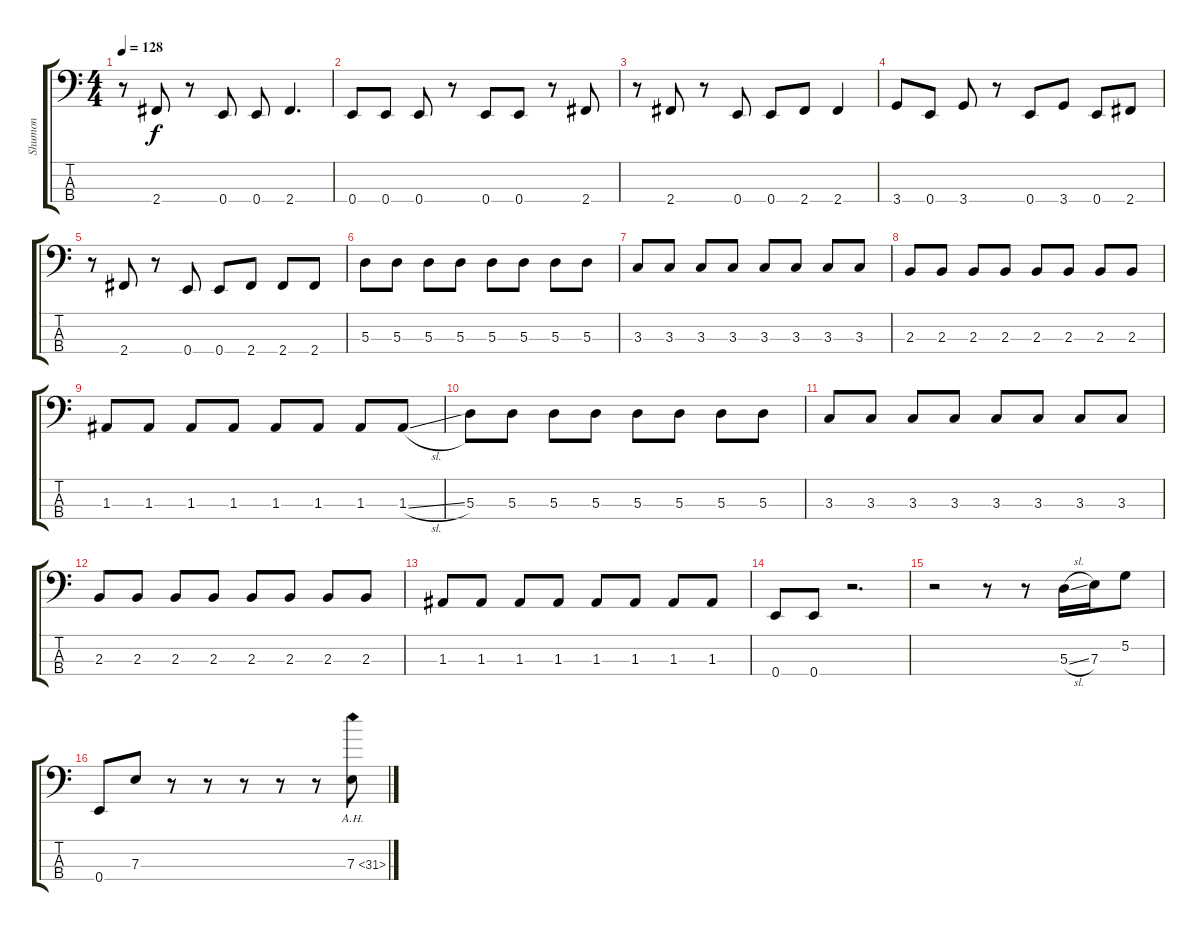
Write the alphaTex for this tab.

\track ("Shumon " "Shumon ") {instrument electricbassfinger}
\staff {score tabs}
\tuning (G2 D2 A1 E1) {hide}
\ts (4 4)
\tempo 128
\clef f4
\ks c
r.8{dy f} 2.4.8 r.8 0.4.8 0.4.8 2.4.4{d} |
0.4.8 0.4.8 0.4.8 r.8 0.4.8 0.4.8 r.8 2.4.8 |
r.8 2.4.8 r.8 0.4.8 0.4.8 2.4.8 2.4.4 |
3.4.8 0.4.8 3.4.8 r.8 0.4.8 3.4.8 0.4.8 2.4.8 |
r.8 2.4.8 r.8 0.4.8 0.4.8 2.4.8 2.4.8 2.4.8 |
5.3.8 5.3.8 5.3.8 5.3.8 5.3.8 5.3.8 5.3.8 5.3.8 |
3.3.8 3.3.8 3.3.8 3.3.8 3.3.8 3.3.8 3.3.8 3.3.8 |
2.3.8 2.3.8 2.3.8 2.3.8 2.3.8 2.3.8 2.3.8 2.3.8 |
1.3.8 1.3.8 1.3.8 1.3.8 1.3.8 1.3.8 1.3.8 1.3{sl}.8 |
5.3.8 5.3.8 5.3.8 5.3.8 5.3.8 5.3.8 5.3.8 5.3.8 |
3.3.8 3.3.8 3.3.8 3.3.8 3.3.8 3.3.8 3.3.8 3.3.8 |
2.3.8 2.3.8 2.3.8 2.3.8 2.3.8 2.3.8 2.3.8 2.3.8 |
1.3.8 1.3.8 1.3.8 1.3.8 1.3.8 1.3.8 1.3.8 1.3.8 |
0.4.8{volume 16 instrument slapbass1} 0.4.8 r.2{d} |
r.2 r.8 r.8 5.3{sl}.16 7.3.16 5.2.8 |
0.4.8 7.3.8 r.8{volume 16 instrument electricbassfinger} r.8 r.8 r.8 r.8 7.3{ah 24}.8
